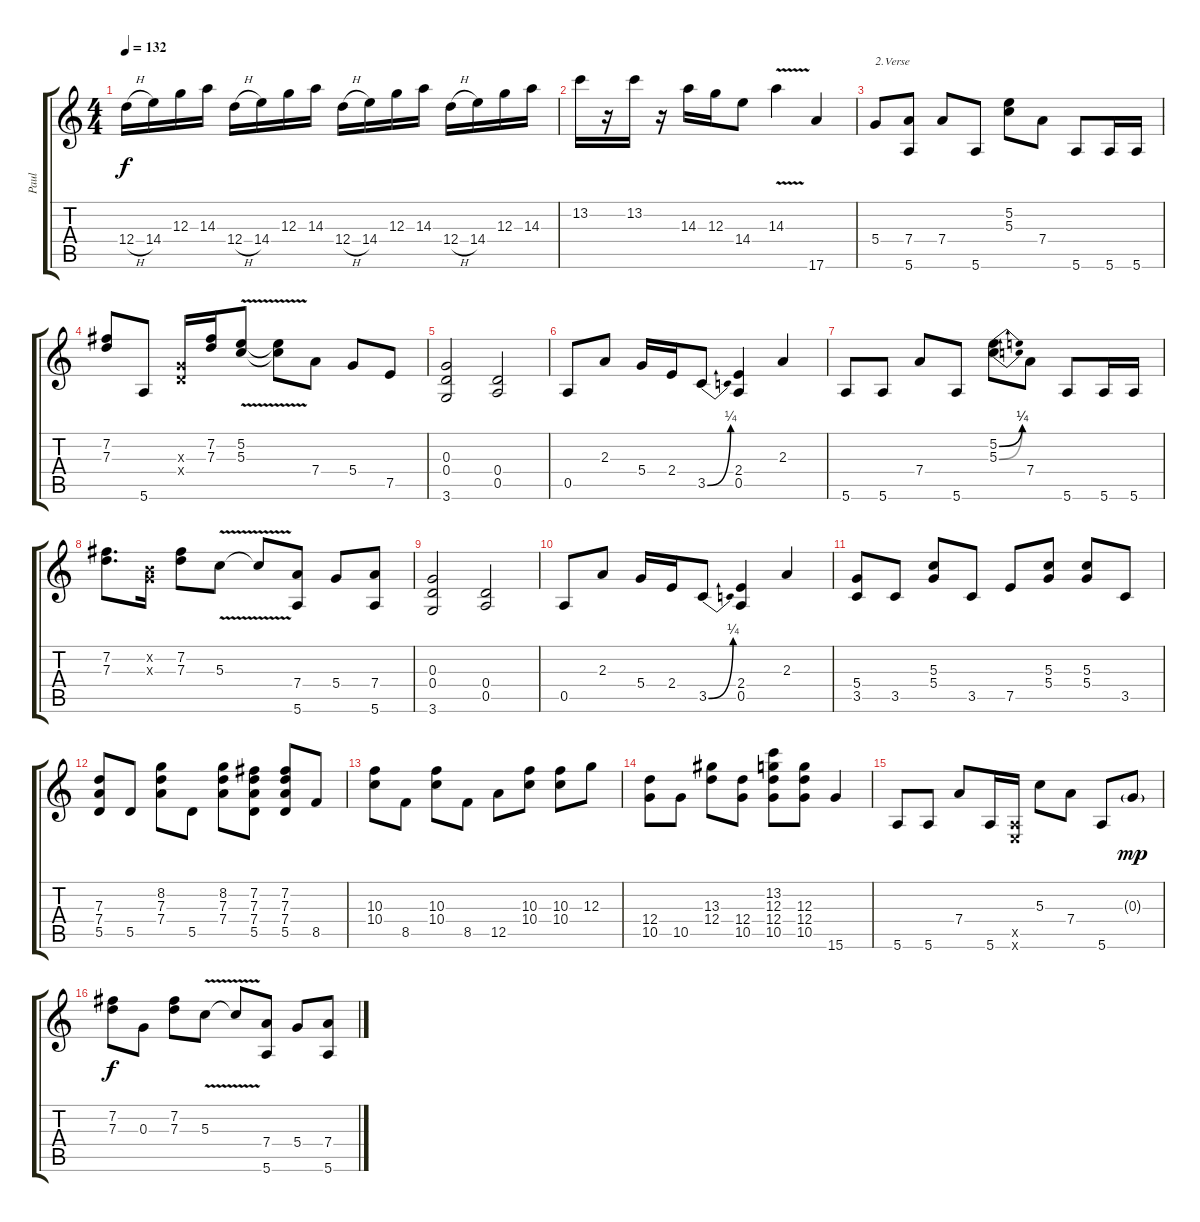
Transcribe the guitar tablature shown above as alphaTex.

\track ("Paul" "Paul") {instrument distortionguitar}
\staff {score tabs}
\tuning (E4 B3 G3 D3 A2 E2) {hide}
\ts (4 4)
\tempo 132
\clef g2
\ks c
12.4{h}.16{dy f} 14.4.16 12.3.16 14.3.16 12.4{h}.16 14.4.16 12.3.16 14.3.16 12.4{h}.16 14.4.16 12.3.16 14.3.16 12.4{h}.16 14.4.16 12.3.16 14.3.16 |
13.2.16 r.16 13.2.16 r.16 14.3.16 12.3.16 14.4.8 14.3{v}.4 17.6.4 |
5.4.8{txt "2.Verse"} (7.4 5.6).8 7.4.8 5.6.8 (5.2 5.3).8 7.4.8 5.6.8 5.6.16 5.6.16 |
(7.2 7.3).8 5.6.8 (0.3{x} 0.4{x}).16 (7.2 7.3).16 (5.2{v} 5.3{v}).8 (5.2{t} 5.3{t}).8 7.4.8 5.4.8 7.5.8 |
(0.3 0.4 3.6).2 (0.4 0.5).2 |
0.5.8 2.3.8 5.4.16 2.4.16 3.5{be (bend 0 0 60 1)}.8 (2.4 0.5).4 2.3.4 |
5.6.8 5.6.8 7.4.8 5.6.8 (5.2{be (bend 0 0 60 1)} 5.3{be (bend 0 0 60 1)}).8 7.4.8 5.6.8 5.6.16 5.6.16 |
(7.2 7.3).8{d} (0.2{x} 0.3{x}).16 (7.2 7.3).8 5.3{v}.8 5.3{t}.8 (7.4 5.6).8 5.4.8 (7.4 5.6).8 |
(0.3 0.4 3.6).2 (0.4 0.5).2 |
0.5.8 2.3.8 5.4.16 2.4.16 3.5{be (bend 0 0 60 1)}.8 (2.4 0.5).4 2.3.4 |
(5.4 3.5).8 3.5.8 (5.3 5.4).8 3.5.8 7.5.8 (5.3 5.4).8 (5.3 5.4).8 3.5.8 |
(7.3 7.4 5.5).8 5.5.8 (8.2 7.3 7.4).8 5.5.8 (8.2 7.3 7.4).8 (7.2 7.3 7.4 5.5).8 (7.2 7.3 7.4 5.5).8 8.5.8 |
(10.3 10.4).8 8.5.8 (10.3 10.4).8 8.5.8 12.5.8 (10.3 10.4).8 (10.3 10.4).8 12.3.8 |
(12.4 10.5).8 10.5.8 (13.3 12.4).8 (12.4 10.5).8 (13.2 12.3 12.4 10.5).8 (12.3 12.4 10.5).8 15.6.4 |
5.6.8 5.6.8 7.4.8 5.6.16 (0.5{x} 0.6{x}).16 5.3.8 7.4.8 5.6.8 0.3{g}.8{dy mp} |
(7.2 7.3).8{dy f} 0.3.8 (7.2 7.3).8 5.3{v}.8 5.3{t}.8 (7.4 5.6).8 5.4.8 (7.4 5.6).8
